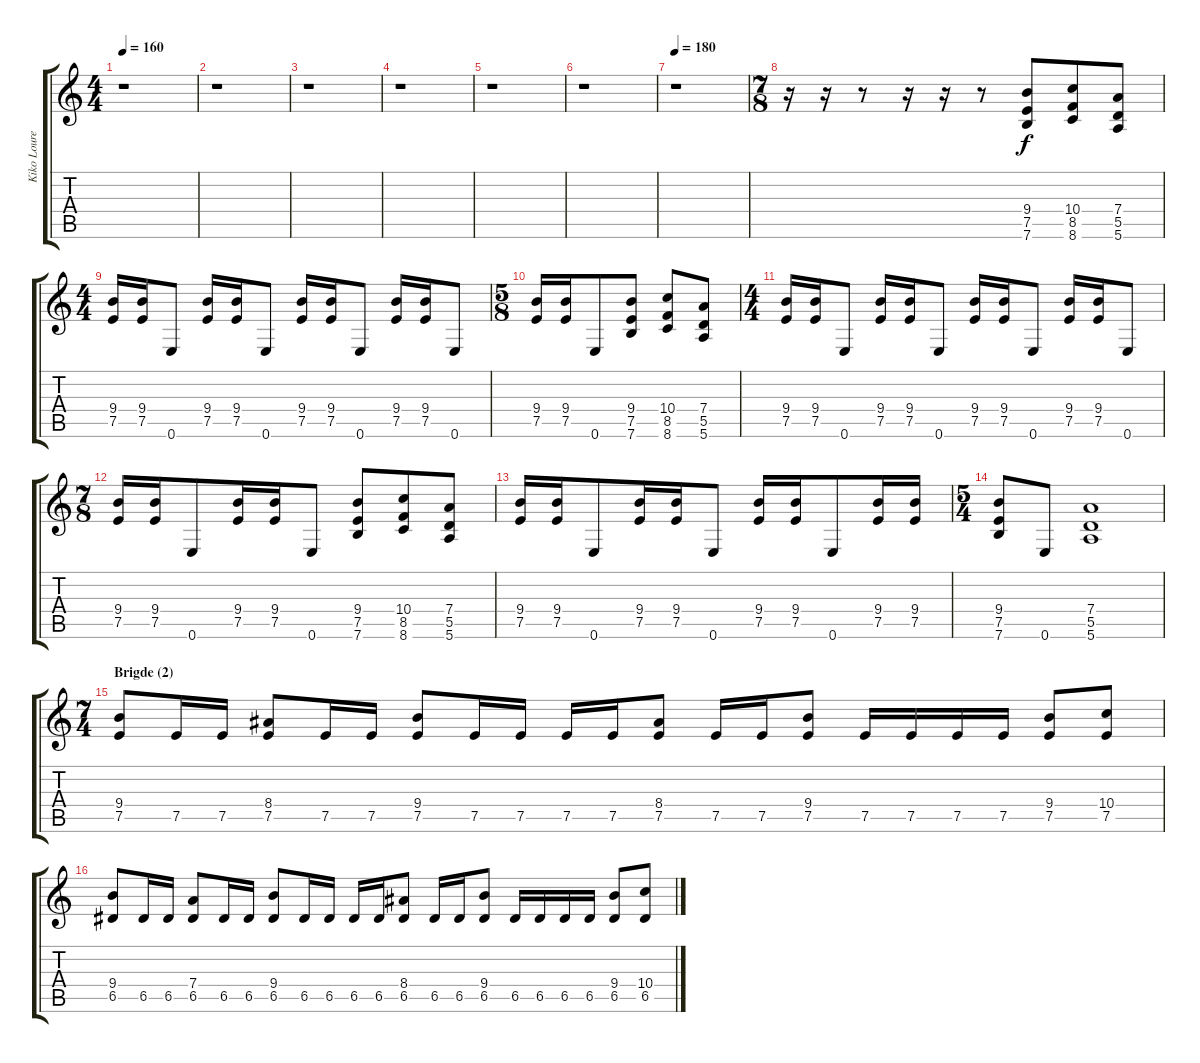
\track ("Kiko Loureiro" "Kiko Loure") {instrument distortionguitar}
\staff {score tabs}
\tuning (E4 B3 G3 D3 A2 E2) {hide}
\ts (4 4)
\tempo 160
\clef g2
\ks c
r.1{dy fff} |
r.1 |
r.1 |
r.1 |
r.1 |
r.1 |
\tempo 180
r.1 |
\ts (7 8)
r.16{volume 14 balance 2} r.16 r.8 r.16 r.16 r.8 (9.4 7.5 7.6).8{dy f} (10.4 8.5 8.6).8 (7.4 5.5 5.6).8 |
\ts (4 4)
(9.4 7.5).16 (9.4 7.5).16 0.6.8 (9.4 7.5).16 (9.4 7.5).16 0.6.8 (9.4 7.5).16 (9.4 7.5).16 0.6.8 (9.4 7.5).16 (9.4 7.5).16 0.6.8 |
\ts (5 8)
(9.4 7.5).16 (9.4 7.5).16 0.6.8 (9.4 7.5 7.6).8 (10.4 8.5 8.6).8 (7.4 5.5 5.6).8 |
\ts (4 4)
(9.4 7.5).16{volume 14 balance 8 instrument distortionguitar} (9.4 7.5).16 0.6.8 (9.4 7.5).16 (9.4 7.5).16 0.6.8 (9.4 7.5).16 (9.4 7.5).16 0.6.8 (9.4 7.5).16 (9.4 7.5).16 0.6.8 |
\ts (7 8)
(9.4 7.5).16 (9.4 7.5).16 0.6.8 (9.4 7.5).16 (9.4 7.5).16 0.6.8 (9.4 7.5 7.6).8 (10.4 8.5 8.6).8 (7.4 5.5 5.6).8 |
(9.4 7.5).16 (9.4 7.5).16 0.6.8 (9.4 7.5).16 (9.4 7.5).16 0.6.8 (9.4 7.5).16 (9.4 7.5).16 0.6.8 (9.4 7.5).16 (9.4 7.5).16 |
\ts (5 4)
(9.4 7.5 7.6).8 0.6.8 (7.4 5.5 5.6).1 |
\ts (7 4)
\section ("" "Brigde (2)")
(9.4 7.5).8 7.5.16 7.5.16 (8.4 7.5).8 7.5.16 7.5.16 (9.4 7.5).8 7.5.16 7.5.16 7.5.16 7.5.16 (8.4 7.5).8 7.5.16 7.5.16 (9.4 7.5).8 7.5.16 7.5.16 7.5.16 7.5.16 (9.4 7.5).8 (10.4 7.5).8 |
(9.4 6.5).8 6.5.16 6.5.16 (7.4 6.5).8 6.5.16 6.5.16 (9.4 6.5).8 6.5.16 6.5.16 6.5.16 6.5.16 (8.4 6.5).8 6.5.16 6.5.16 (9.4 6.5).8 6.5.16 6.5.16 6.5.16 6.5.16 (9.4 6.5).8 (10.4 6.5).8
